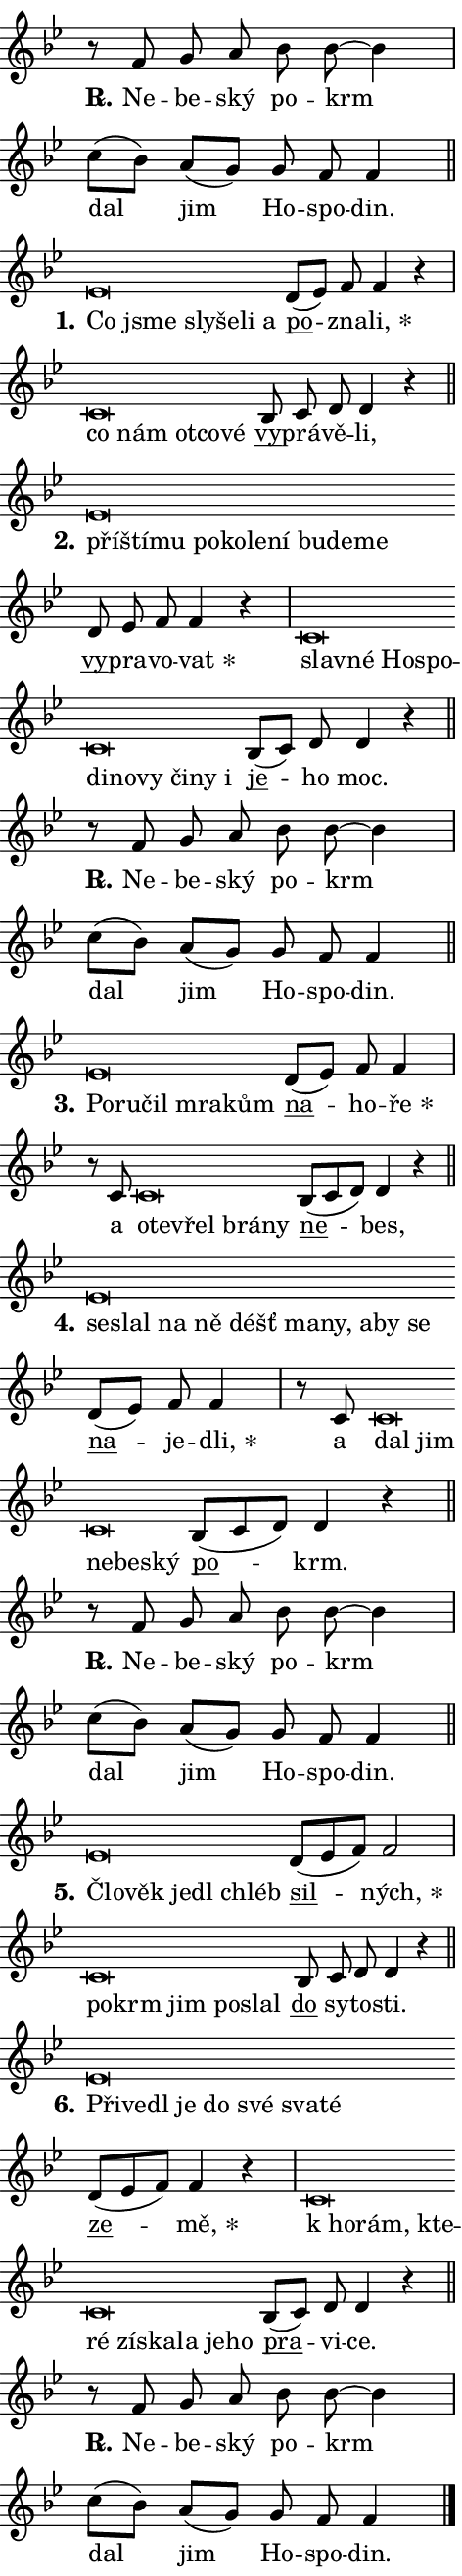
\version "2.24.0"
\header { tagline = "" }
\paper {
  indent = 0\cm
  top-margin = 0\cm
  right-margin = 0.13\cm % to fit lyric hyphens
  bottom-margin = 0\cm
  left-margin = 0\cm
  paper-width = 8\cm
  page-breaking = #ly:one-page-breaking
  system-system-spacing.basic-distance = #11
  score-system-spacing.basic-distance = #11
  ragged-last = ##f
}


%% Author: Thomas Morley
%% https://lists.gnu.org/archive/html/lilypond-user/2020-05/msg00002.html
#(define (line-position grob)
"Returns position of @var[grob} in current system:
   @code{'start}, if at first time-step
   @code{'end}, if at last time-step
   @code{'middle} otherwise
"
  (let* ((col (ly:item-get-column grob))
         (ln (ly:grob-object col 'left-neighbor))
         (rn (ly:grob-object col 'right-neighbor))
         (col-to-check-left (if (ly:grob? ln) ln col))
         (col-to-check-right (if (ly:grob? rn) rn col))
         (break-dir-left
           (and
             (ly:grob-property col-to-check-left 'non-musical #f)
             (ly:item-break-dir col-to-check-left)))
         (break-dir-right
           (and
             (ly:grob-property col-to-check-right 'non-musical #f)
             (ly:item-break-dir col-to-check-right))))
        (cond ((eqv? 1 break-dir-left) 'start)
              ((eqv? -1 break-dir-right) 'end)
              (else 'middle))))

#(define (tranparent-at-line-position vctor)
  (lambda (grob)
  "Relying on @code{line-position} select the relevant enry from @var{vctor}.
Used to determine transparency,"
    (case (line-position grob)
      ((end) (not (vector-ref vctor 0)))
      ((middle) (not (vector-ref vctor 1)))
      ((start) (not (vector-ref vctor 2))))))

noteHeadBreakVisibility =
#(define-music-function (break-visibility)(vector?)
"Makes @code{NoteHead}s transparent relying on @var{break-visibility}"
#{
  \override NoteHead.transparent =
    #(tranparent-at-line-position break-visibility)
#})

#(define delete-ledgers-for-transparent-note-heads
  (lambda (grob)
    "Reads whether a @code{NoteHead} is transparent.
If so this @code{NoteHead} is removed from @code{'note-heads} from
@var{grob}, which is supposed to be @code{LedgerLineSpanner}.
As a result ledgers are not printed for this @code{NoteHead}"
    (let* ((nhds-array (ly:grob-object grob 'note-heads))
           (nhds-list
             (if (ly:grob-array? nhds-array)
                 (ly:grob-array->list nhds-array)
                 '()))
           ;; Relies on the transparent-property being done before
           ;; Staff.LedgerLineSpanner.after-line-breaking is executed.
           ;; This is fragile ...
           (to-keep
             (remove
               (lambda (nhd)
                 (ly:grob-property nhd 'transparent #f))
               nhds-list)))
      ;; TODO find a better method to iterate over grob-arrays, similiar
      ;; to filter/remove etc for lists
      ;; For now rebuilt from scratch
      (set! (ly:grob-object grob 'note-heads)  '())
      (for-each
        (lambda (nhd)
          (ly:pointer-group-interface::add-grob grob 'note-heads nhd))
        to-keep))))

squashNotes = {
  \override NoteHead.X-extent = #'(-0.2 . 0.2)
  \override NoteHead.Y-extent = #'(-0.75 . 0)
  \override NoteHead.stencil =
    #(lambda (grob)
       (let ((pos (ly:grob-property grob 'staff-position)))
         (begin
           (if (< pos -7) (display "ERROR: Lower brevis then expected\n") (display ""))
           (if (<= pos -6) ly:text-interface::print ly:note-head::print))))
}
unSquashNotes = {
  \revert NoteHead.X-extent
  \revert NoteHead.Y-extent
  \revert NoteHead.stencil
}

hideNotes = \noteHeadBreakVisibility #begin-of-line-visible
unHideNotes = \noteHeadBreakVisibility #all-visible

% work-around for resetting accidentals
% https://lilypond.org/doc/v2.23/Documentation/notation/displaying-rhythms#unmetered-music
cadenzaMeasure = {
  \cadenzaOff
  \partial 1024 s1024
  \cadenzaOn
}

#(define-markup-command (accent layout props text) (markup?)
  "Underline accented syllable"
  (interpret-markup layout props
    #{\markup \override #'(offset . 4.3) \underline { #text }#}))

responsum = \markup \concat {
  "R" \hspace #-1.05 \path #0.1 #'((moveto 0 0.07) (lineto 0.9 0.8)) \hspace #0.05 "."
}

spaceSize = #0.6828661417322834 % exact space size for TeX Gyre Schola

\layout {
  \context {
    \Staff
    \remove "Time_signature_engraver"
    \override LedgerLineSpanner.after-line-breaking = #delete-ledgers-for-transparent-note-heads
  }
  \context {
    \Lyrics {
      \override LyricSpace.minimum-distance = \spaceSize
      \override LyricText.font-name = #"TeX Gyre Schola"
      \override LyricText.font-size = 1
      \override StanzaNumber.font-name = #"TeX Gyre Schola Bold"
      \override StanzaNumber.font-size = 1
    }
  }
  \context {
    \Score 
    \override NoteHead.text =
      #(lambda (grob) 
        (let ((pos (ly:grob-property grob 'staff-position)))
          #{\markup {
            \combine
              \halign #-0.55 \raise #(if (= pos -6) 0 0.5) \override #'(thickness . 2) \draw-line #'(3.2 . 0)
              \musicglyph "noteheads.sM1"
          }#}))
  }
}

% magnetic-lyrics.ily
%
%   written by
%     Jean Abou Samra <jean@abou-samra.fr>
%     Werner Lemberg <wl@gnu.org>
%
%   adapted by
%     Jiri Hon <jiri.hon@gmail.com>
%
% Version 2022-Apr-15

% https://www.mail-archive.com/lilypond-user@gnu.org/msg149350.html

#(define (Left_hyphen_pointer_engraver context)
   "Collect syllable-hyphen-syllable occurrences in lyrics and store
them in properties.  This engraver only looks to the left.  For
example, if the lyrics input is @code{foo -- bar}, it does the
following.

@itemize @bullet
@item
Set the @code{text} property of the @code{LyricHyphen} grob between
@q{foo} and @q{bar} to @code{foo}.

@item
Set the @code{left-hyphen} property of the @code{LyricText} grob with
text @q{foo} to the @code{LyricHyphen} grob between @q{foo} and
@q{bar}.
@end itemize

Use this auxiliary engraver in combination with the
@code{lyric-@/text::@/apply-@/magnetic-@/offset!} hook."
   (let ((hyphen #f)
         (text #f))
     (make-engraver
      (acknowledgers
       ((lyric-syllable-interface engraver grob source-engraver)
        (set! text grob)))
      (end-acknowledgers
       ((lyric-hyphen-interface engraver grob source-engraver)
        ;(when (not (grob::has-interface grob 'lyric-space-interface))
          (set! hyphen grob)));)
      ((stop-translation-timestep engraver)
       (when (and text hyphen)
         (ly:grob-set-object! text 'left-hyphen hyphen))
       (set! text #f)
       (set! hyphen #f)))))

#(define (lyric-text::apply-magnetic-offset! grob)
   "If the space between two syllables is less than the value in
property @code{LyricText@/.details@/.squash-threshold}, move the right
syllable to the left so that it gets concatenated with the left
syllable.

Use this function as a hook for
@code{LyricText@/.after-@/line-@/breaking} if the
@code{Left_@/hyphen_@/pointer_@/engraver} is active."
   (let ((hyphen (ly:grob-object grob 'left-hyphen #f)))
     (when hyphen
       (let ((left-text (ly:spanner-bound hyphen LEFT)))
         (when (grob::has-interface left-text 'lyric-syllable-interface)
           (let* ((common (ly:grob-common-refpoint grob left-text X))
                  (this-x-ext (ly:grob-extent grob common X))
                  (left-x-ext
                   (begin
                     ;; Trigger magnetism for left-text.
                     (ly:grob-property left-text 'after-line-breaking)
                     (ly:grob-extent left-text common X)))
                  ;; `delta` is the gap width between two syllables.
                  (delta (- (interval-start this-x-ext)
                            (interval-end left-x-ext)))
                  (details (ly:grob-property grob 'details))
                  (threshold (assoc-get 'squash-threshold details 0.2)))
             (when (< delta threshold)
               (let* (;; We have to manipulate the input text so that
                      ;; ligatures crossing syllable boundaries are not
                      ;; disabled.  For languages based on the Latin
                      ;; script this is essentially a beautification.
                      ;; However, for non-Western scripts it can be a
                      ;; necessity.
                      (lt (ly:grob-property left-text 'text))
                      (rt (ly:grob-property grob 'text))
                      (is-space (grob::has-interface hyphen 'lyric-space-interface))
                      (space (if is-space " " ""))
                      (extra-delta (if is-space spaceSize 0))
                      ;; Append new syllable.
                      (ltrt-space (if (and (string? lt) (string? rt))
                                (string-append lt space rt)
                                (make-concat-markup (list lt space rt))))
                      ;; Right-align `ltrt` to the right side.
                      (ltrt-space-markup (grob-interpret-markup
                               grob
                               (make-translate-markup
                                (cons (interval-length this-x-ext) 0)
                                (make-right-align-markup ltrt-space)))))
                 (begin
                   ;; Don't print `left-text`.
                   (ly:grob-set-property! left-text 'stencil #f)
                   ;; Set text and stencil (which holds all collected
                   ;; syllables so far) and shift it to the left.
                   (ly:grob-set-property! grob 'text ltrt-space)
                   (ly:grob-set-property! grob 'stencil ltrt-space-markup)
                   (ly:grob-translate-axis! grob (- (- delta extra-delta)) X))))))))))


#(define (lyric-hyphen::displace-bounds-first grob)
   ;; Make very sure this callback isn't triggered too early.
   (let ((left (ly:spanner-bound grob LEFT))
         (right (ly:spanner-bound grob RIGHT)))
     (ly:grob-property left 'after-line-breaking)
     (ly:grob-property right 'after-line-breaking)
     (ly:lyric-hyphen::print grob)))

squashThreshold = #0.4

\layout {
  \context {
    \Lyrics
    \consists #Left_hyphen_pointer_engraver
    \override LyricText.after-line-breaking =
      #lyric-text::apply-magnetic-offset!
    \override LyricHyphen.stencil = #lyric-hyphen::displace-bounds-first
    \override LyricText.details.squash-threshold = \squashThreshold
    \override LyricHyphen.minimum-distance = 0
    \override LyricHyphen.minimum-length = \squashThreshold
  }
}

squashText = \override LyricText.details.squash-threshold = 9999
unSquashText = \override LyricText.details.squash-threshold = \squashThreshold

leftText = \override LyricText.self-alignment-X = #LEFT
unLeftText = \revert LyricText.self-alignment-X

starOffset = #(lambda (grob) 
                (let ((x_offset (ly:self-alignment-interface::aligned-on-x-parent grob)))
                  (if (= x_offset 0) 0 (+ x_offset 1.2))))

star = #(define-music-function (syllable)(string?)
"Append star separator at the end of a syllable"
#{
  \once \override LyricText.X-offset = #starOffset
  \lyricmode { \markup {
    #syllable
    \override #'((font-name . "TeX Gyre Schola Bold")) \hspace #0.2 \lower #0.65 \larger "*"
  } }
#})

starAccent = #(define-music-function (syllable)(string?)
"Append star separator at the end of a syllable and make accent"
#{
  \once \override LyricText.X-offset = #starOffset
  \lyricmode { \markup {
    \accent #syllable
    \override #'((font-name . "TeX Gyre Schola Bold")) \hspace #0.2 \lower #0.65 \larger "*"
  } }
#})

breath = #(define-music-function (syllable)(string?)
"Append breathing indicator at the end of a syllable"
#{
  \lyricmode { \markup { #syllable "+" } }
#})

optionalBreath = #(define-music-function (syllable)(string?)
"Append optional breathing indicator at the end of a syllable"
#{
  \lyricmode { \markup { #syllable "(+)" } }
#})


\score {
    <<
        \new Voice = "melody" { \cadenzaOn \key bes \major \relative { r8 f' g a bes bes~ bes4 \cadenzaMeasure \bar "|" c8[( bes)] a[( g)] g f f4 \cadenzaMeasure \bar "||" \break } }
        \new Lyrics \lyricsto "melody" { \lyricmode { \set stanza = \responsum
Ne -- be -- ský po -- krm dal jim Ho -- spo -- din. } }
    >>
    \layout {}
}

\score {
    <<
        \new Voice = "melody" { \cadenzaOn \key bes \major \relative { \squashNotes es'\breve*1/16 \hideNotes \breve*1/16 \bar "" \breve*1/16 \bar "" \breve*1/16 \bar "" \breve*1/16 \breve*1/16 \bar "" \unHideNotes \unSquashNotes \bar "" d8[( es)] f f4 r \cadenzaMeasure \bar "|" \squashNotes c\breve*1/16 \hideNotes \breve*1/16 \bar "" \breve*1/16 \bar "" \breve*1/16 \breve*1/16 \bar "" \unHideNotes \unSquashNotes \bar "" bes8 c d d4 r \cadenzaMeasure \bar "||" \break } }
        \new Lyrics \lyricsto "melody" { \lyricmode { \set stanza = "1."
\leftText Co \squashText jsme sly -- še -- li a \unLeftText \unSquashText \markup \accent po -- zna -- \star li, \leftText co \squashText nám ot -- co -- vé \unLeftText \unSquashText \markup \accent vy -- prá -- vě -- li, } }
    >>
    \layout {}
}

\score {
    <<
        \new Voice = "melody" { \cadenzaOn \key bes \major \relative { \squashNotes es'\breve*1/16 \hideNotes \breve*1/16 \bar "" \breve*1/16 \bar "" \breve*1/16 \bar "" \breve*1/16 \bar "" \breve*1/16 \bar "" \breve*1/16 \bar "" \breve*1/16 \bar "" \breve*1/16 \breve*1/16 \bar "" \unHideNotes \unSquashNotes \bar "" d8 es f f4 r \cadenzaMeasure \bar "|" \squashNotes c\breve*1/16 \hideNotes \breve*1/16 \bar "" \breve*1/16 \bar "" \breve*1/16 \bar "" \breve*1/16 \bar "" \breve*1/16 \bar "" \breve*1/16 \bar "" \breve*1/16 \bar "" \breve*1/16 \breve*1/16 \bar "" \unHideNotes \unSquashNotes \bar "" bes8[( c)] d d4 r \cadenzaMeasure \bar "||" \break } }
        \new Lyrics \lyricsto "melody" { \lyricmode { \set stanza = "2."
\leftText pří -- \squashText ští -- mu po -- ko -- le -- ní bu -- de -- me \unLeftText \unSquashText \markup \accent vy -- pra -- vo -- \star vat \leftText slav -- \squashText né Ho -- spo -- di -- no -- vy či -- ny i \unLeftText \unSquashText \markup \accent je -- ho moc. } }
    >>
    \layout {}
}

\score {
    <<
        \new Voice = "melody" { \cadenzaOn \key bes \major \relative { r8 f' g a bes bes~ bes4 \cadenzaMeasure \bar "|" c8[( bes)] a[( g)] g f f4 \cadenzaMeasure \bar "||" \break } }
        \new Lyrics \lyricsto "melody" { \lyricmode { \set stanza = \responsum
Ne -- be -- ský po -- krm dal jim Ho -- spo -- din. } }
    >>
    \layout {}
}

\score {
    <<
        \new Voice = "melody" { \cadenzaOn \key bes \major \relative { \squashNotes es'\breve*1/16 \hideNotes \breve*1/16 \bar "" \breve*1/16 \bar "" \breve*1/16 \breve*1/16 \bar "" \unHideNotes \unSquashNotes \bar "" d8[( es)] f f4 \cadenzaMeasure \bar "|" r8 c8 \squashNotes c\breve*1/16 \hideNotes \breve*1/16 \bar "" \breve*1/16 \bar "" \breve*1/16 \breve*1/16 \bar "" \unHideNotes \unSquashNotes \bar "" bes8[( c d)] d4 r \cadenzaMeasure \bar "||" \break } }
        \new Lyrics \lyricsto "melody" { \lyricmode { \set stanza = "3."
\leftText Po -- \squashText ru -- čil mra -- kům \unLeftText \unSquashText \markup \accent na -- ho -- \star ře a \leftText o -- \squashText te -- vřel brá -- ny \unLeftText \unSquashText \markup \accent ne -- bes, } }
    >>
    \layout {}
}

\score {
    <<
        \new Voice = "melody" { \cadenzaOn \key bes \major \relative { \squashNotes es'\breve*1/16 \hideNotes \breve*1/16 \bar "" \breve*1/16 \bar "" \breve*1/16 \bar "" \breve*1/16 \bar "" \breve*1/16 \bar "" \breve*1/16 \bar "" \breve*1/16 \bar "" \breve*1/16 \breve*1/16 \bar "" \unHideNotes \unSquashNotes \bar "" d8[( es)] f f4 \cadenzaMeasure \bar "|" r8 c8 \squashNotes c\breve*1/16 \hideNotes \breve*1/16 \bar "" \breve*1/16 \bar "" \breve*1/16 \breve*1/16 \bar "" \unHideNotes \unSquashNotes \bar "" bes8[( c d)] d4 r \cadenzaMeasure \bar "||" \break } }
        \new Lyrics \lyricsto "melody" { \lyricmode { \set stanza = "4."
\leftText se -- \squashText slal na ně déšť ma -- ny, a -- by se \unLeftText \unSquashText \markup \accent na -- je -- \star dli, a \leftText dal \squashText jim ne -- be -- ský \unLeftText \unSquashText \markup \accent po -- krm. } }
    >>
    \layout {}
}

\score {
    <<
        \new Voice = "melody" { \cadenzaOn \key bes \major \relative { r8 f' g a bes bes~ bes4 \cadenzaMeasure \bar "|" c8[( bes)] a[( g)] g f f4 \cadenzaMeasure \bar "||" \break } }
        \new Lyrics \lyricsto "melody" { \lyricmode { \set stanza = \responsum
Ne -- be -- ský po -- krm dal jim Ho -- spo -- din. } }
    >>
    \layout {}
}

\score {
    <<
        \new Voice = "melody" { \cadenzaOn \key bes \major \relative { \squashNotes es'\breve*1/16 \hideNotes \breve*1/16 \bar "" \breve*1/16 \bar "" \breve*1/16 \breve*1/16 \bar "" \unHideNotes \unSquashNotes \bar "" d8[( es f)] f2 \cadenzaMeasure \bar "|" \squashNotes c\breve*1/16 \hideNotes \breve*1/16 \bar "" \breve*1/16 \bar "" \breve*1/16 \breve*1/16 \bar "" \unHideNotes \unSquashNotes \bar "" bes8 c d d4 r \cadenzaMeasure \bar "||" \break } }
        \new Lyrics \lyricsto "melody" { \lyricmode { \set stanza = "5."
\leftText Člo -- \squashText věk je -- dl chléb \unLeftText \unSquashText \markup \accent sil -- \star ných, \leftText po -- \squashText krm jim po -- slal \unLeftText \unSquashText \markup \accent do sy -- to -- sti. } }
    >>
    \layout {}
}

\score {
    <<
        \new Voice = "melody" { \cadenzaOn \key bes \major \relative { \squashNotes es'\breve*1/16 \hideNotes \breve*1/16 \bar "" \breve*1/16 \bar "" \breve*1/16 \bar "" \breve*1/16 \bar "" \breve*1/16 \bar "" \breve*1/16 \breve*1/16 \bar "" \unHideNotes \unSquashNotes \bar "" d8[( es f)] f4 r \cadenzaMeasure \bar "|" \squashNotes c\breve*1/16 \hideNotes \breve*1/16 \bar "" \breve*1/16 \bar "" \breve*1/16 \bar "" \breve*1/16 \bar "" \breve*1/16 \bar "" \breve*1/16 \bar "" \breve*1/16 \breve*1/16 \bar "" \unHideNotes \unSquashNotes \bar "" bes8[( c)] d d4 r \cadenzaMeasure \bar "||" \break } }
        \new Lyrics \lyricsto "melody" { \lyricmode { \set stanza = "6."
\leftText Při -- \squashText ve -- dl je do své sva -- té \unLeftText \unSquashText \markup \accent ze -- \star mě, \leftText "k ho" -- \squashText rám, kte -- ré zí -- ska -- la je -- ho \unLeftText \unSquashText \markup \accent pra -- vi -- ce. } }
    >>
    \layout {}
}

\score {
    <<
        \new Voice = "melody" { \cadenzaOn \key bes \major \relative { r8 f' g a bes bes~ bes4 \cadenzaMeasure \bar "|" c8[( bes)] a[( g)] g f f4 \cadenzaMeasure \bar "||" \break } \bar "|." }
        \new Lyrics \lyricsto "melody" { \lyricmode { \set stanza = \responsum
Ne -- be -- ský po -- krm dal jim Ho -- spo -- din. } }
    >>
    \layout {}
}
